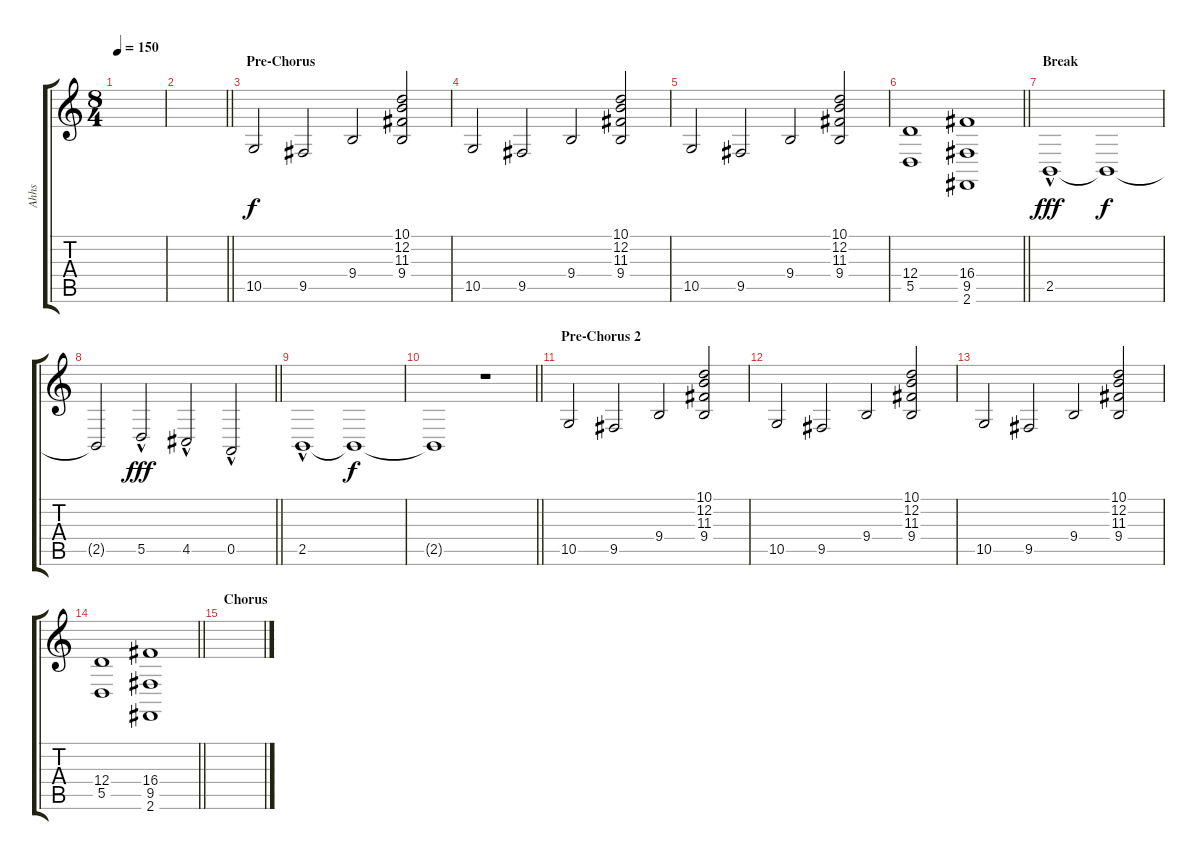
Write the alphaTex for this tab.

\track ("Ahhs" "Ahhs") {instrument choiraahs}
\staff {score tabs}
\tuning (E4 B3 G3 D3 A2 E2) {hide}
\ts (8 4)
\tempo 150
\clef g2
\ks c
|
\barLineRight lightlight
|
\section ("" "Pre-Chorus")
10.5.2{volume 16 instrument brasssection} 9.5.2 9.4.2 (10.1 12.2 11.3 9.4).2 |
10.5.2{volume 16 instrument brasssection} 9.5.2 9.4.2 (10.1 12.2 11.3 9.4).2 |
10.5.2{volume 16 instrument brasssection} 9.5.2 9.4.2 (10.1 12.2 11.3 9.4).2 |
\barLineRight lightlight
(12.4 5.5).1 (16.4 9.5 2.6).1 |
\section ("" "Break")
2.5{hac}.1{dy fff volume 16 instrument choiraahs} 2.5{t}.1{dy f} |
\barLineRight lightlight
2.5{t}.2 5.5{hac}.2{dy fff} 4.5{hac}.2 0.5{hac}.2 |
2.5{hac}.1 2.5{t}.1{dy f} |
\barLineRight lightlight
2.5{t}.1 r.1 |
\section ("" "Pre-Chorus 2")
10.5.2{volume 16 instrument brasssection} 9.5.2 9.4.2 (10.1 12.2 11.3 9.4).2 |
10.5.2{volume 16 instrument brasssection} 9.5.2 9.4.2 (10.1 12.2 11.3 9.4).2 |
10.5.2{volume 16 instrument brasssection} 9.5.2 9.4.2 (10.1 12.2 11.3 9.4).2 |
\barLineRight lightlight
(12.4 5.5).1 (16.4 9.5 2.6).1 |
\section ("" "Chorus")
